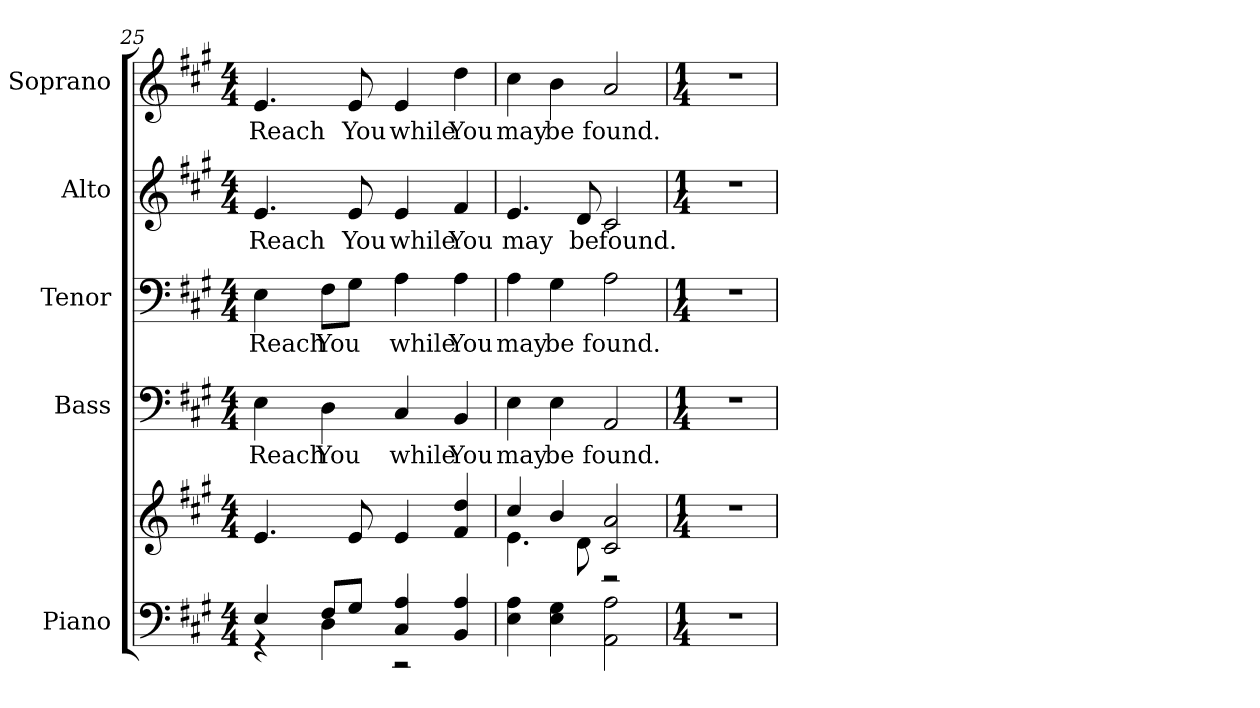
**kern	**kern	**kern	**text	**kern	**text	**kern	**text	**kern	**text
*part5	*part5	*part4	*part4	*part3	*part3	*part2	*part2	*part1	*part1
*staff6	*staff5	*staff4	*staff4	*staff3	*staff3	*staff2	*staff2	*staff1	*staff1
*I"Piano	*	*I"Bass	*	*I"Tenor	*	*I"Alto	*	*I"Soprano	*
*I'Pno.	*	*I'B.	*	*I'T.	*	*I'A.	*	*I'S.	*
*clefF4	*clefG2	*clefF4	*	*clefF4	*	*clefG2	*	*clefG2	*
*k[f#c#g#]	*k[f#c#g#]	*k[f#c#g#]	*	*k[f#c#g#]	*	*k[f#c#g#]	*	*k[f#c#g#]	*
*A:	*A:	*A:	*	*A:	*	*A:	*	*A:	*
*M4/4	*M4/4	*M4/4	*	*M4/4	*	*M4/4	*	*M4/4	*
=25	=25	=25	=25	=25	=25	=25	=25	=25	=25
*^	*	*	*	*	*	*	*	*	*
!	!	!	!	!LO:LY:b:color=#000000	!	!	!	!	!	!
!	!	!	!	!	!	!LO:LY:b:color=#000000	!	!	!	!
!	!	!	!	!	!	!	!	!LO:LY:b:color=#000000	!	!
!	!	!	!	!	!	!	!	!	!	!LO:LY:b:color=#000000
4Ei/	4r	4.ei/	4Ei\	Reach	4Ei\	Reach	4.ei/	Reach	4.ei/	Reach
!	!	!	!	!LO:LY:b:color=#000000	!	!	!	!	!	!
!	!	!	!	!	!	!LO:LY:b:color=#000000	!	!	!	!
8F#i/L	4Di\	.	4Di\	You	8F#i\L	You	.	.	.	.
!	!	!	!	!	!	!	!	!LO:LY:b:color=#000000	!	!
!	!	!	!	!	!	!	!	!	!	!LO:LY:b:color=#000000
8G#i/J	.	8ei/	.	.	8G#i\J	.	8ei/	You	8ei/	You
!	!	!	!	!LO:LY:b:color=#000000	!	!	!	!	!	!
!	!	!	!	!	!	!LO:LY:b:color=#000000	!	!	!	!
!	!	!	!	!	!	!	!	!LO:LY:b:color=#000000	!	!
!	!	!	!	!	!	!	!	!	!	!LO:LY:b:color=#000000
4C#i/ 4Ai	2r	4ei/	4C#i/	while	4Ai\	while	4ei/	while	4ei/	while
!	!	!	!	!LO:LY:b:color=#000000	!	!	!	!	!	!
!	!	!	!	!	!	!LO:LY:b:color=#000000	!	!	!	!
!	!	!	!	!	!	!	!	!LO:LY:b:color=#000000	!	!
!	!	!	!	!	!	!	!	!	!	!LO:LY:b:color=#000000
4BBi/ 4Ai	.	4f#i/ 4ddi	4BBi/	You	4Ai\	You	4f#i/	You	4ddi\	You
*v	*v	*	*	*	*	*	*	*	*	*
=26	=26	=26	=26	=26	=26	=26	=26	=26	=26
*	*^	*	*	*	*	*	*	*	*
!	!	!	!	!LO:LY:b:color=#000000	!	!	!	!	!	!
!	!	!	!	!	!	!LO:LY:b:color=#000000	!	!	!	!
!	!	!	!	!	!	!	!	!LO:LY:b:color=#000000	!	!
!	!	!	!	!	!	!	!	!	!	!LO:LY:b:color=#000000
4Ei\ 4Ai	4cc#i/	4.ei\	4Ei\	may	4Ai\	may	4.ei/	may	4cc#i\	may
!	!	!	!	!LO:LY:b:color=#000000	!	!	!	!	!	!
!	!	!	!	!	!	!LO:LY:b:color=#000000	!	!	!	!
!	!	!	!	!	!	!	!	!	!	!LO:LY:b:color=#000000
4Ei\ 4G#i	4bi/	.	4Ei\	be	4G#i\	be	.	.	4bi\	be
!	!	!	!	!	!	!	!	!LO:LY:b:color=#000000	!	!
.	.	8di\	.	.	.	.	8di/	be	.	.
!	!	!	!	!LO:LY:b:color=#000000	!	!	!	!	!	!
!	!	!	!	!	!	!LO:LY:b:color=#000000	!	!	!	!
!	!	!	!	!	!	!	!	!LO:LY:b:color=#000000	!	!
!	!	!	!	!	!	!	!	!	!	!LO:LY:b:color=#000000
2AAi\ 2Ai	2c#i/ 2ai	2r	2AAi/	found.	2Ai\	found.	2c#i/	found.	2ai/	found.
*	*v	*v	*	*	*	*	*	*	*	*
!!LO:PB:g=z
=27	=27	=27	=27	=27	=27	=27	=27	=27	=27
*M1/4	*M1/4	*M1/4	*	*M1/4	*	*M1/4	*	*M1/4	*
*	*^	*	*	*	*	*	*	*	*
!LO:N:vis=1	!LO:N:vis=1	!	!LO:N:vis=1	!	!LO:N:vis=1	!	!LO:N:vis=1	!	!LO:N:vis=1	!
*	*v	*v	*	*	*	*	*	*	*	*
4r	4r	4r	.	4r	.	4r	.	4r	.
=	=	=	=	=	=	=	=	=	=
*-	*-	*-	*-	*-	*-	*-	*-	*-	*-
